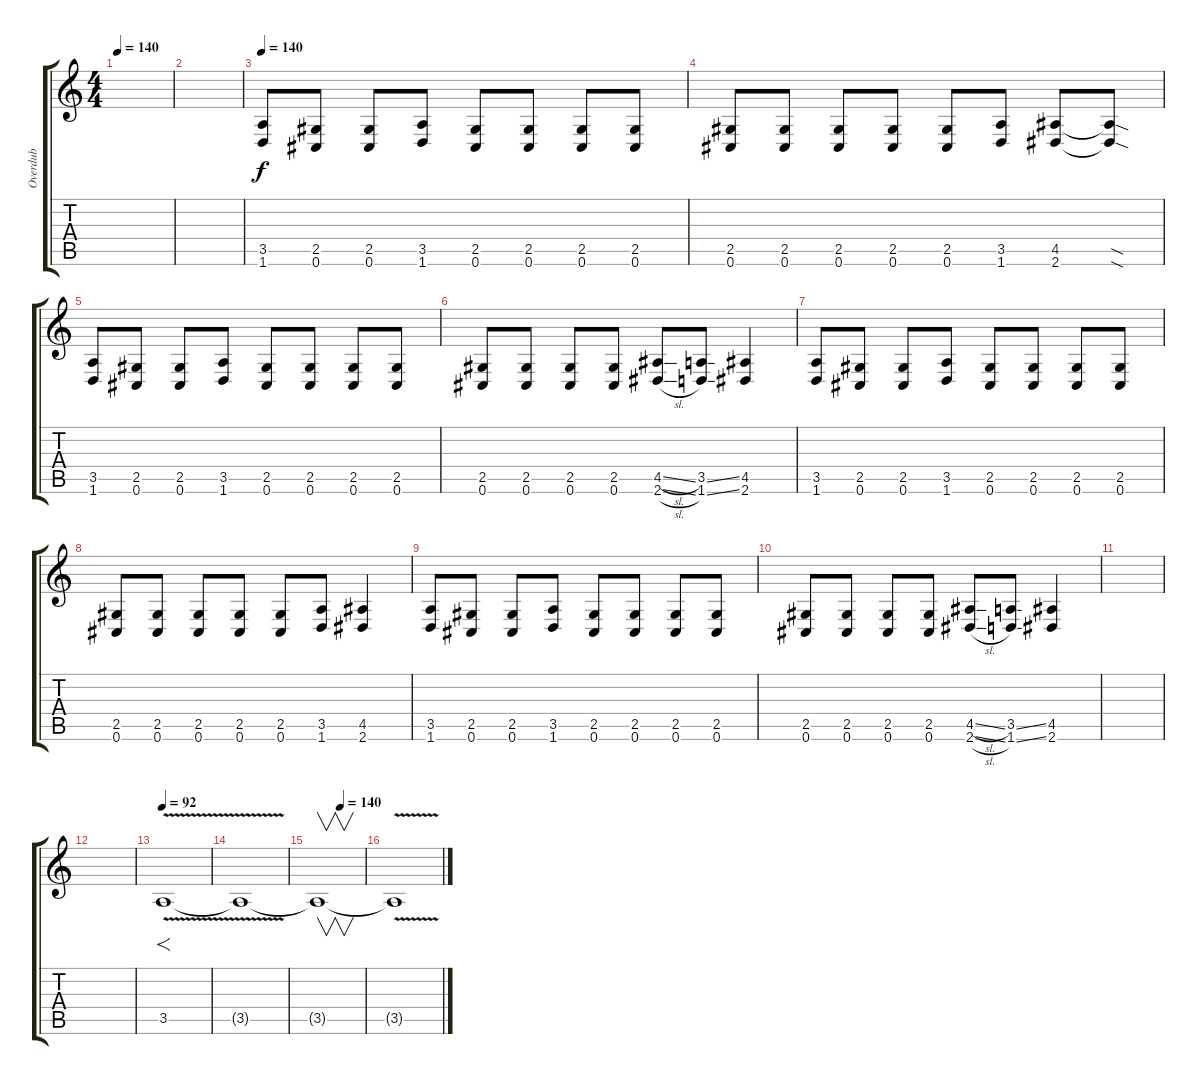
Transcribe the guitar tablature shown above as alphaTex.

\track ("Overdub" "Overdub") {instrument distortionguitar}
\staff {score tabs}
\tuning (Db4 Ab3 E3 B2 Gb2 Db2) {hide}
\ts (4 4)
\tempo 140
\clef g2
\ks c
|
|
\tempo 140
(3.5 1.6).8 (2.5 0.6).8 (2.5 0.6).8 (3.5 1.6).8 (2.5 0.6).8 (2.5 0.6).8 (2.5 0.6).8 (2.5 0.6).8 |
(2.5 0.6).8 (2.5 0.6).8 (2.5 0.6).8 (2.5 0.6).8 (2.5 0.6).8 (3.5 1.6).8 (4.5 2.6).8 (4.5{sod t} 2.6{sod t}).8 |
(3.5 1.6).8 (2.5 0.6).8 (2.5 0.6).8 (3.5 1.6).8 (2.5 0.6).8 (2.5 0.6).8 (2.5 0.6).8 (2.5 0.6).8 |
(2.5 0.6).8 (2.5 0.6).8 (2.5 0.6).8 (2.5 0.6).8 (4.5{sl} 2.6{sl}).8 (3.5{ss} 1.6{ss}).8 (4.5 2.6).4 |
(3.5 1.6).8 (2.5 0.6).8 (2.5 0.6).8 (3.5 1.6).8 (2.5 0.6).8 (2.5 0.6).8 (2.5 0.6).8 (2.5 0.6).8 |
(2.5 0.6).8 (2.5 0.6).8 (2.5 0.6).8 (2.5 0.6).8 (2.5 0.6).8 (3.5 1.6).8 (4.5 2.6).4 |
(3.5 1.6).8 (2.5 0.6).8 (2.5 0.6).8 (3.5 1.6).8 (2.5 0.6).8 (2.5 0.6).8 (2.5 0.6).8 (2.5 0.6).8 |
(2.5 0.6).8 (2.5 0.6).8 (2.5 0.6).8 (2.5 0.6).8 (4.5{sl} 2.6{sl}).8 (3.5{ss} 1.6{ss}).8 (4.5 2.6).4 |
|
|
\tempo 92
3.5{v}.1{f} |
3.5{t}.1 |
\tempo (140 0.5)
3.5{t}.1{v volume 12} |
3.5{v t}.1{volume 8}
